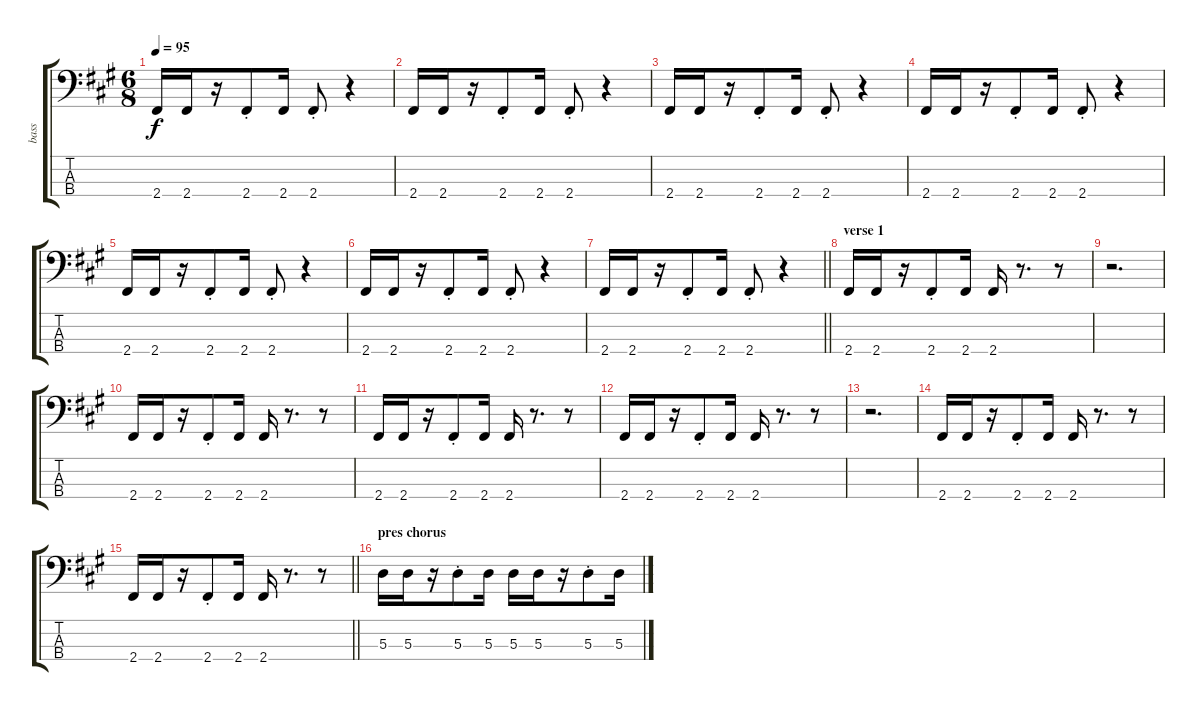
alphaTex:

\track ("bass" "bass") {instrument electricbassfinger}
\staff {score tabs}
\tuning (G2 D2 A1 E1) {hide}
\ts (6 8)
\tempo 95
\clef f4
\ks a
2.4.16{dy f} 2.4.16 r.16 2.4{st}.8 2.4.16 2.4{st}.8 r.4 |
2.4.16 2.4.16 r.16 2.4{st}.8 2.4.16 2.4{st}.8 r.4 |
2.4.16 2.4.16 r.16 2.4{st}.8 2.4.16 2.4{st}.8 r.4 |
2.4.16 2.4.16 r.16 2.4{st}.8 2.4.16 2.4{st}.8 r.4 |
2.4.16 2.4.16 r.16 2.4{st}.8 2.4.16 2.4{st}.8 r.4 |
2.4.16 2.4.16 r.16 2.4{st}.8 2.4.16 2.4{st}.8 r.4 |
\barLineRight lightlight
2.4.16 2.4.16 r.16 2.4{st}.8 2.4.16 2.4{st}.8 r.4 |
\section ("" "verse 1")
2.4.16 2.4.16 r.16 2.4{st}.8 2.4.16 2.4.16 r.8{d} r.8 |
r.2{d} |
2.4.16 2.4.16 r.16 2.4{st}.8 2.4.16 2.4.16 r.8{d} r.8 |
2.4.16 2.4.16 r.16 2.4{st}.8 2.4.16 2.4.16 r.8{d} r.8 |
2.4.16 2.4.16 r.16 2.4{st}.8 2.4.16 2.4.16 r.8{d} r.8 |
r.2{d} |
2.4.16 2.4.16 r.16 2.4{st}.8 2.4.16 2.4.16 r.8{d} r.8 |
\barLineRight lightlight
2.4.16 2.4.16 r.16 2.4{st}.8 2.4.16 2.4.16 r.8{d} r.8 |
\section ("" "pres chorus")
5.3.16 5.3.16 r.16 5.3{st}.8 5.3.16 5.3.16 5.3.16 r.16 5.3{st}.8 5.3.16
